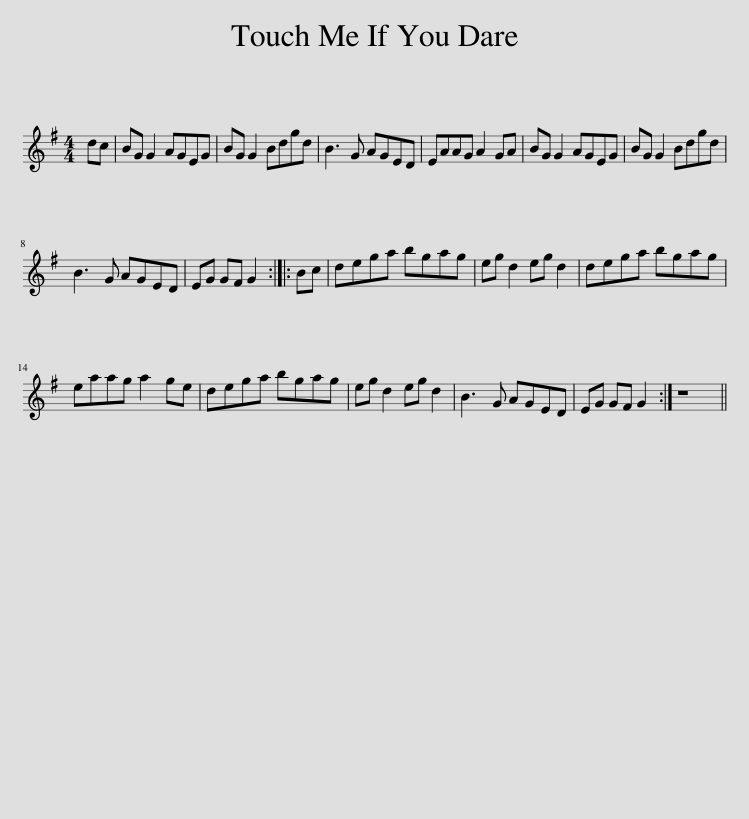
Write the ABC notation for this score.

X:1
L:1/8
M:4/4
I:linebreak $
K:G
V:1 treble
V:1
 dc | BG G2 AGEG | BG G2 Bdgd | B3 G AGED | EAAG A2 GA | %5
 BG G2 AGEG | BG G2 Bdgd |$ B3 G AGED | EG GF G2 :: Bc | %10
 dega bgag | eg d2 eg d2 | dega bgag |$ eaag a2 ge | dega bgag | %15
 eg d2 eg d2 | B3 G AGED | EG GF G2 :| z8 || %19
